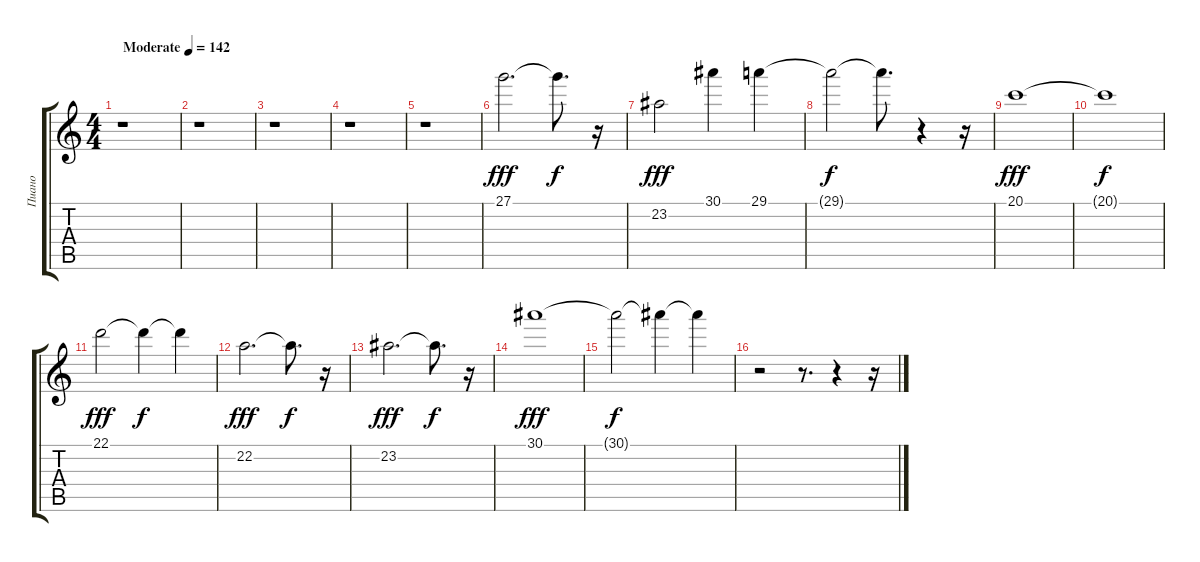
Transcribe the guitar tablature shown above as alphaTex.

\track ("Пиано" "Пиано") {instrument acousticgrandpiano}
\staff {score tabs}
\tuning (E4 B3 G3 D3 A2 E2) {hide}
\ts (4 4)
\tempo (142 "Moderate")
\clef g2
\ks c
r.1{dy fff instrument acousticgrandpiano} |
r.1 |
r.1 |
r.1 |
r.1 |
27.1.2{d} 27.1{t}.8{d dy f} r.16 |
23.2.2{dy fff} 30.1.4 29.1.4 |
29.1{t}.2{dy f} 29.1{t}.8{d} r.4 r.16 |
20.1.1{dy fff} |
20.1{t}.1{dy f} |
22.1.2{dy fff} 22.1{t}.4{dy f} 22.1{t}.4 |
22.2.2{d dy fff} 22.2{t}.8{d dy f} r.16 |
23.2.2{d dy fff} 23.2{t}.8{d dy f} r.16 |
30.1.1{dy fff} |
30.1{t}.2{dy f} 30.1{t}.4 30.1{t}.4 |
r.2 r.8{d} r.4 r.16
